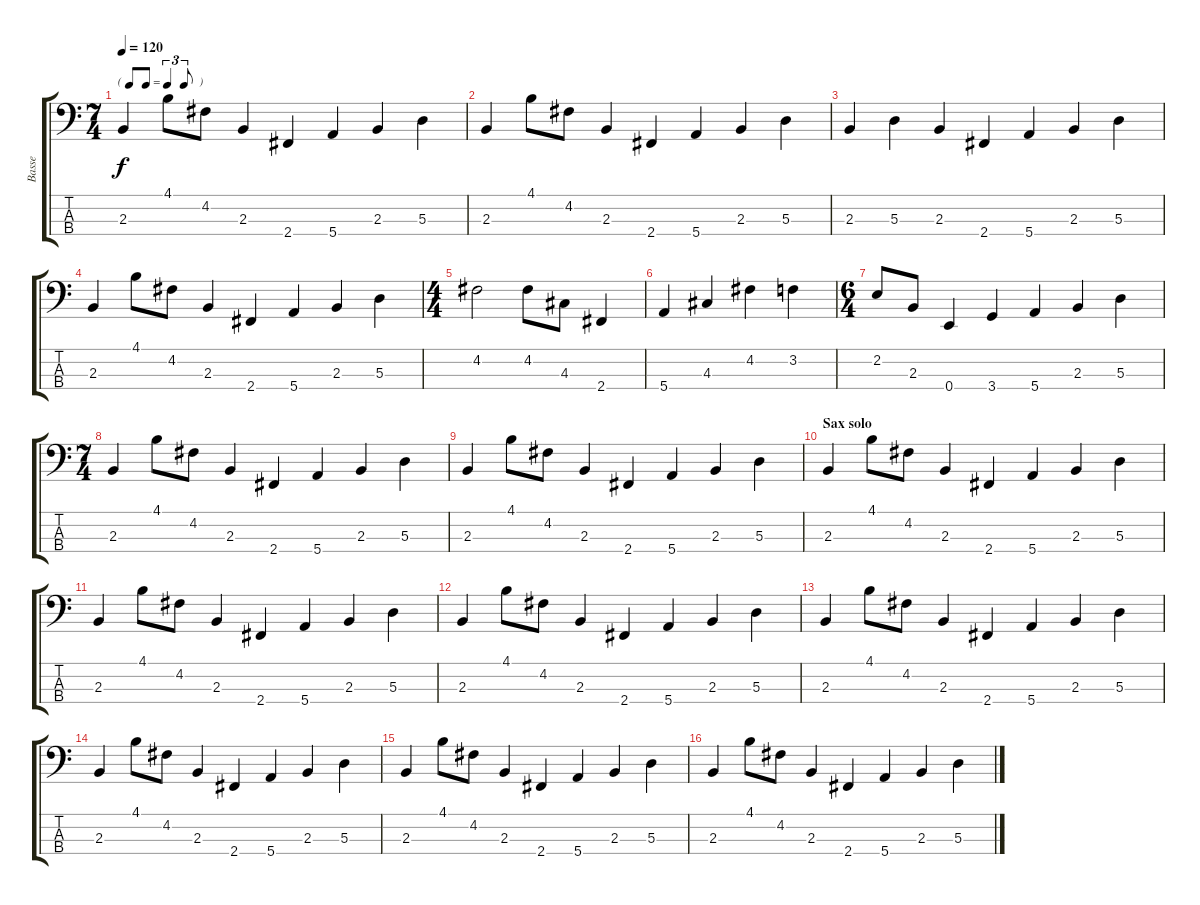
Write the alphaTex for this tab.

\track ("Basse" "Basse") {instrument electricbassfinger}
\staff {score tabs}
\tuning (G2 D2 A1 E1) {hide}
\ts (7 4)
\tf triplet8th
\tempo 120
\clef f4
\ks c
2.3.4{dy f} 4.1.8 4.2.8 2.3.4 2.4.4 5.4.4 2.3.4 5.3.4 |
2.3.4 4.1.8 4.2.8 2.3.4 2.4.4 5.4.4 2.3.4 5.3.4 |
2.3.4 5.3.4 2.3.4 2.4.4 5.4.4 2.3.4 5.3.4 |
2.3.4 4.1.8 4.2.8 2.3.4 2.4.4 5.4.4 2.3.4 5.3.4 |
\ts (4 4)
4.2.2 4.2.8 4.3.8 2.4.4 |
5.4.4 4.3.4 4.2.4 3.2.4 |
\ts (6 4)
2.2.8 2.3.8 0.4.4 3.4.4 5.4.4 2.3.4 5.3.4 |
\ts (7 4)
2.3.4 4.1.8 4.2.8 2.3.4 2.4.4 5.4.4 2.3.4 5.3.4 |
2.3.4 4.1.8 4.2.8 2.3.4 2.4.4 5.4.4 2.3.4 5.3.4 |
\section ("" "Sax solo")
2.3.4 4.1.8 4.2.8 2.3.4 2.4.4 5.4.4 2.3.4 5.3.4 |
2.3.4 4.1.8 4.2.8 2.3.4 2.4.4 5.4.4 2.3.4 5.3.4 |
2.3.4 4.1.8 4.2.8 2.3.4 2.4.4 5.4.4 2.3.4 5.3.4 |
2.3.4 4.1.8 4.2.8 2.3.4 2.4.4 5.4.4 2.3.4 5.3.4 |
2.3.4 4.1.8 4.2.8 2.3.4 2.4.4 5.4.4 2.3.4 5.3.4 |
2.3.4 4.1.8 4.2.8 2.3.4 2.4.4 5.4.4 2.3.4 5.3.4 |
2.3.4 4.1.8 4.2.8 2.3.4 2.4.4 5.4.4 2.3.4 5.3.4
